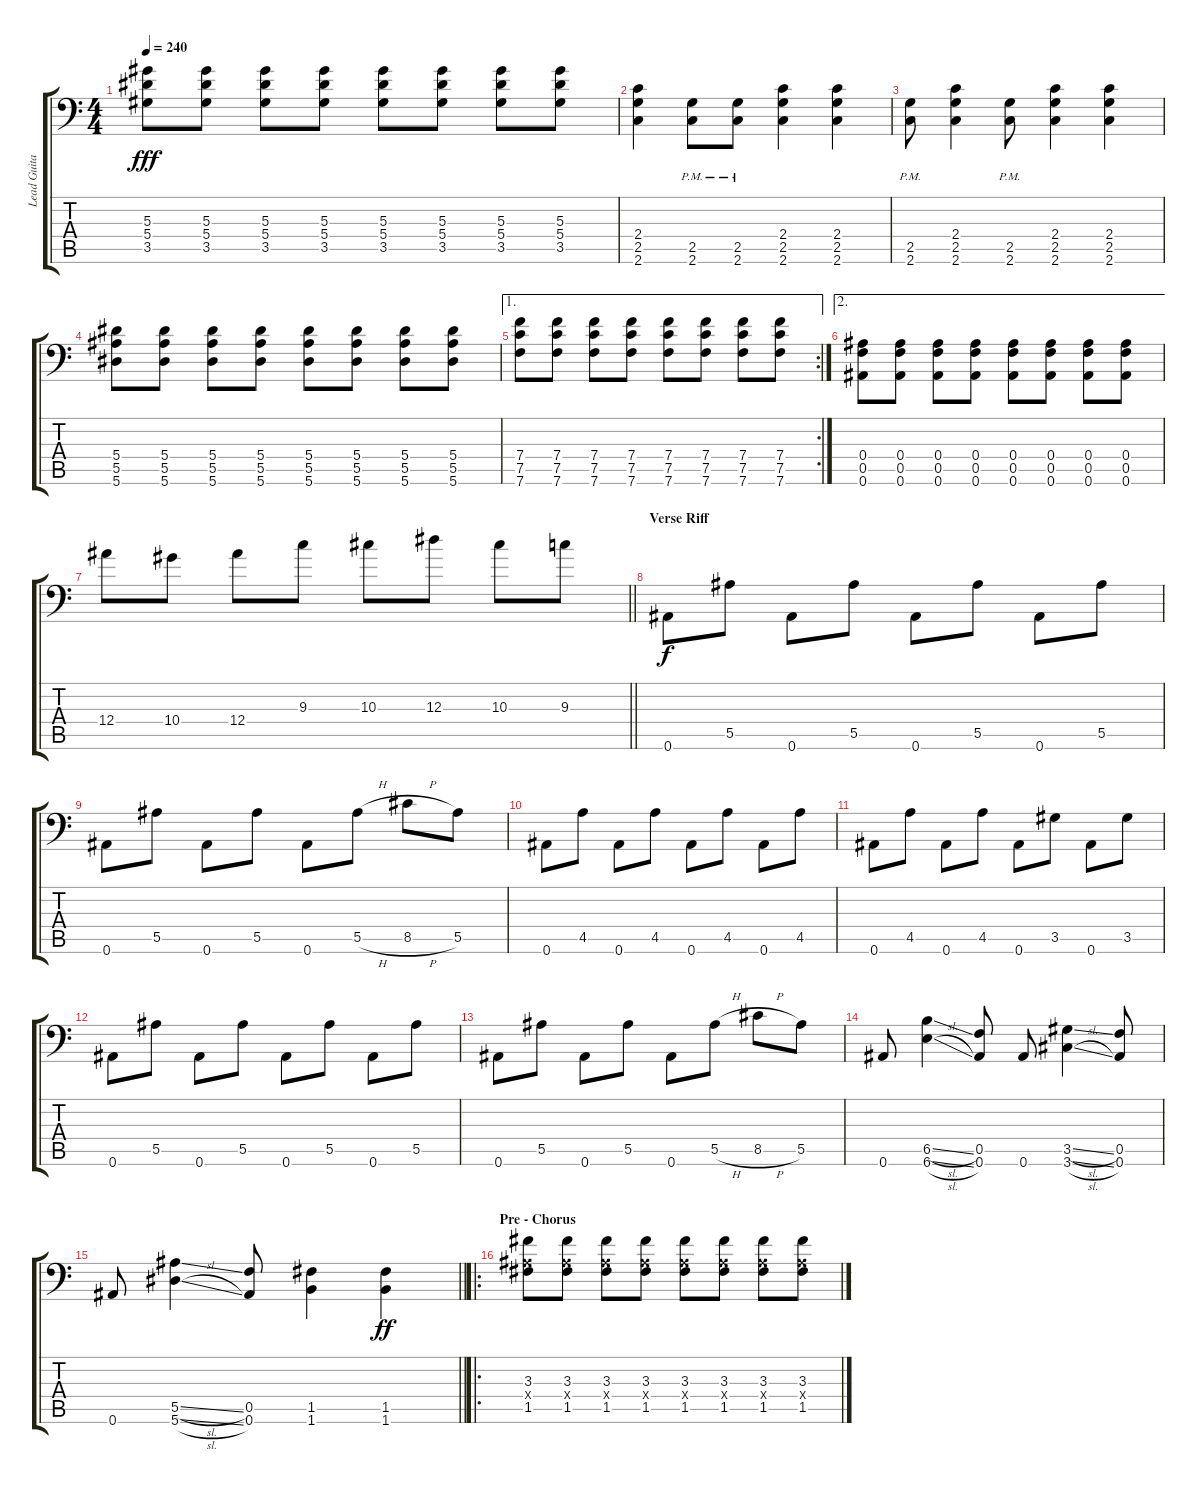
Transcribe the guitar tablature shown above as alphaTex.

\track ("Lead Guitar" "Lead Guita") {instrument distortionguitar}
\staff {score tabs}
\tuning (C4 G3 Eb3 Bb2 F2 Bb1) {hide}
\ts (4 4)
\tempo 240
\clef f4
\ks c
(5.3 5.4 3.5).8{dy fff} (5.3 5.4 3.5).8 (5.3 5.4 3.5).8 (5.3 5.4 3.5).8 (5.3 5.4 3.5).8 (5.3 5.4 3.5).8 (5.3 5.4 3.5).8 (5.3 5.4 3.5).8 |
(2.4 2.5 2.6).4 (2.5{pm} 2.6{pm}).8 (2.5{pm} 2.6{pm}).8 (2.4 2.5 2.6).4 (2.4 2.5 2.6).4 |
(2.5{pm} 2.6{pm}).8 (2.4 2.5 2.6).4 (2.5{pm} 2.6{pm}).8 (2.4 2.5 2.6).4 (2.4 2.5 2.6).4 |
(5.4 5.5 5.6).8 (5.4 5.5 5.6).8 (5.4 5.5 5.6).8 (5.4 5.5 5.6).8 (5.4 5.5 5.6).8 (5.4 5.5 5.6).8 (5.4 5.5 5.6).8 (5.4 5.5 5.6).8 |
\ae 1
\rc 2
(7.4 7.5 7.6).8 (7.4 7.5 7.6).8 (7.4 7.5 7.6).8 (7.4 7.5 7.6).8 (7.4 7.5 7.6).8 (7.4 7.5 7.6).8 (7.4 7.5 7.6).8 (7.4 7.5 7.6).8 |
\ae 2
(0.4 0.5 0.6).8 (0.4 0.5 0.6).8 (0.4 0.5 0.6).8 (0.4 0.5 0.6).8 (0.4 0.5 0.6).8 (0.4 0.5 0.6).8 (0.4 0.5 0.6).8 (0.4 0.5 0.6).8 |
\barLineRight lightlight
12.4.8 10.4.8 12.4.8 9.3.8 10.3.8 12.3.8 10.3.8 9.3.8 |
\section ("" "Verse Riff")
0.6.8{dy f} 5.5.8 0.6.8 5.5.8 0.6.8 5.5.8 0.6.8 5.5.8 |
0.6.8 5.5.8 0.6.8 5.5.8 0.6.8 5.5{h}.8 8.5{h}.8 5.5.8 |
0.6.8 4.5.8 0.6.8 4.5.8 0.6.8 4.5.8 0.6.8 4.5.8 |
0.6.8 4.5.8 0.6.8 4.5.8 0.6.8 3.5.8 0.6.8 3.5.8 |
0.6.8 5.5.8 0.6.8 5.5.8 0.6.8 5.5.8 0.6.8 5.5.8 |
0.6.8 5.5.8 0.6.8 5.5.8 0.6.8 5.5{h}.8 8.5{h}.8 5.5.8 |
0.6.8 (6.5{sl} 6.6{sl}).4 (0.5 0.6).8 0.6.8 (3.5{sl} 3.6{sl}).4 (0.5 0.6).8 |
\barLineRight lightlight
0.6.8 (5.5{sl} 5.6{sl}).4 (0.5 0.6).8 (1.5 1.6).4 (1.5 1.6).4{dy ff} |
\ro
\section ("" "Pre - Chorus")
(3.3 0.4{x} 1.5).8 (3.3 0.4{x} 1.5).8 (3.3 0.4{x} 1.5).8 (3.3 0.4{x} 1.5).8 (3.3 0.4{x} 1.5).8 (3.3 0.4{x} 1.5).8 (3.3 0.4{x} 1.5).8 (3.3 0.4{x} 1.5).8
